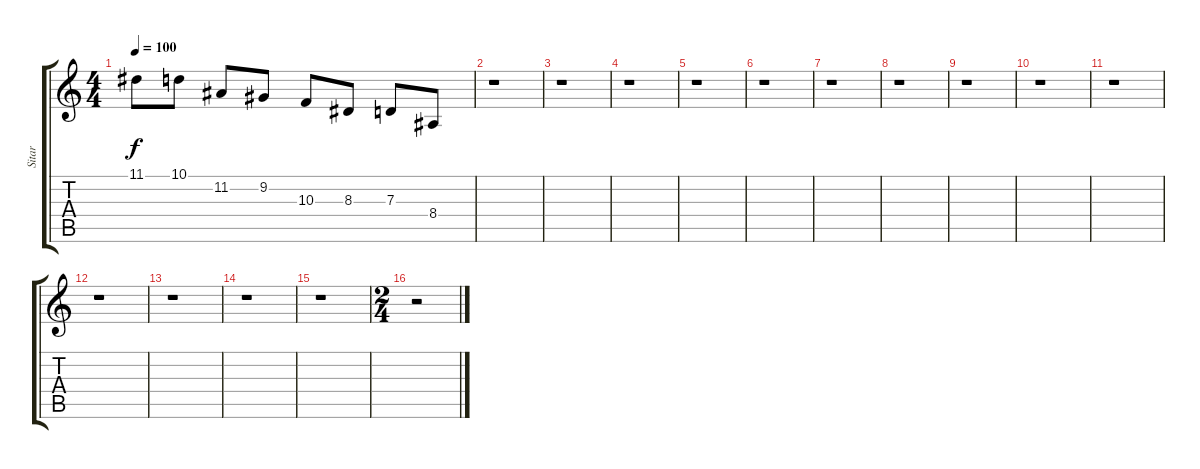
\track ("Sitar" "Sitar") {instrument sitar}
\staff {score tabs}
\tuning (E4 B3 G3 D3 A2 E2) {hide}
\ts (4 4)
\tempo 100
\clef g2
\ks c
11.1.8{dy f} 10.1.8 11.2.8 9.2.8 10.3.8 8.3.8 7.3.8 8.4.8 |
r.1 |
r.1 |
r.1 |
r.1 |
r.1 |
r.1 |
r.1 |
r.1 |
r.1 |
r.1 |
r.1 |
r.1 |
r.1 |
r.1 |
\ts (2 4)
r.2
